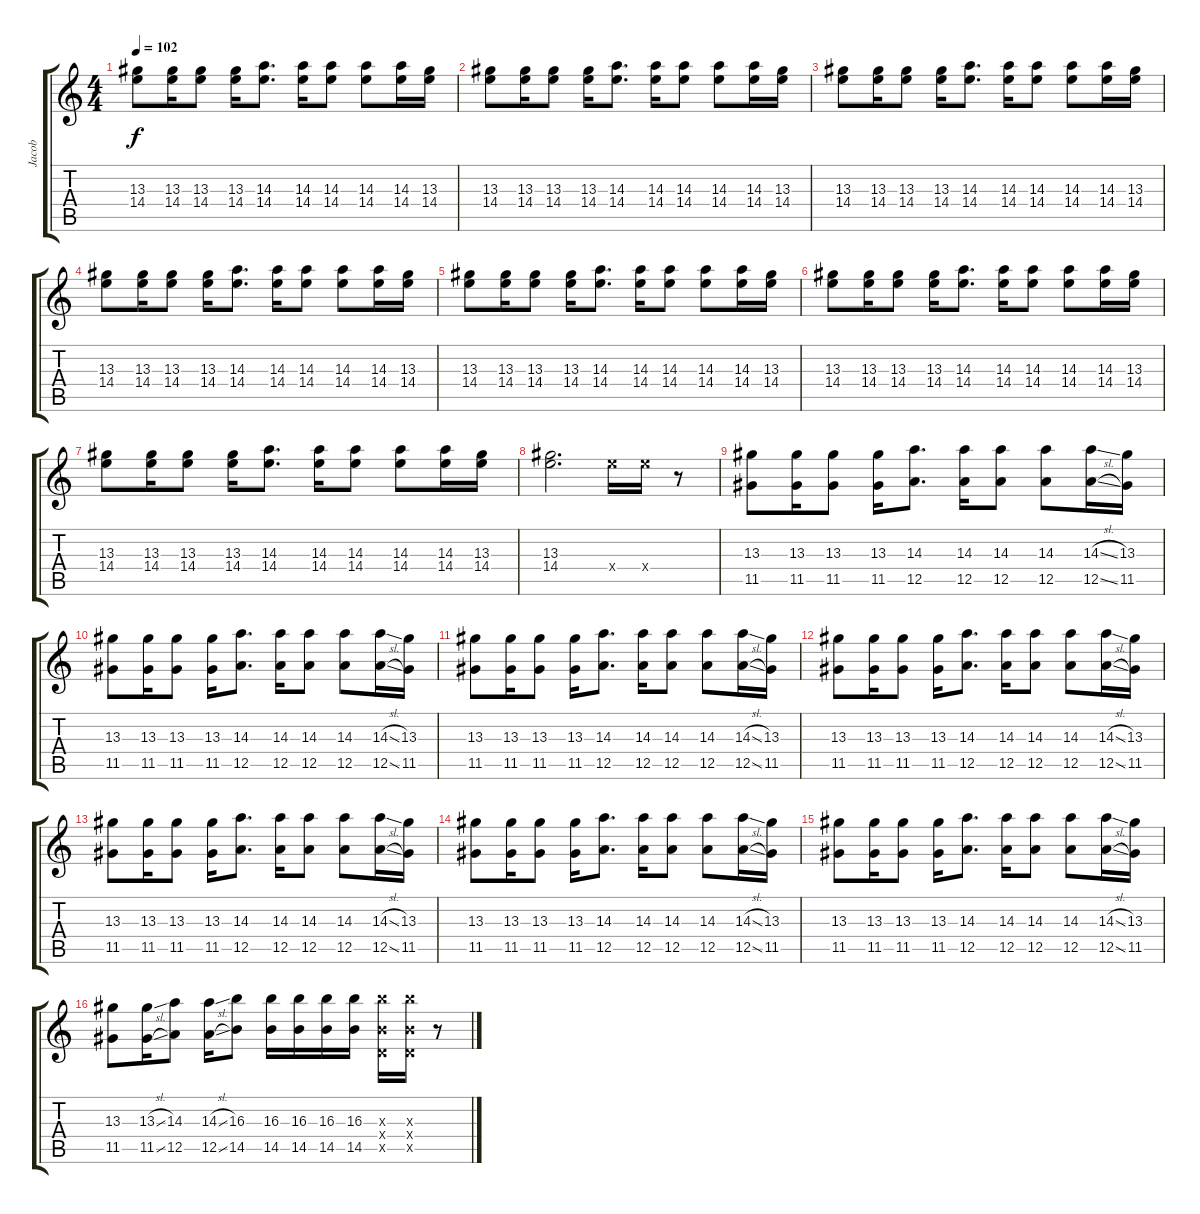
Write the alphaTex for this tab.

\track ("Jacob" "Jacob") {instrument overdrivenguitar}
\staff {score tabs}
\tuning (E4 B3 G3 D3 A2 D2) {hide}
\ts (4 4)
\tempo 102
\clef g2
\ks c
(13.3 14.4).8{dy f instrument electricguitarclean} (13.3 14.4).16 (13.3 14.4).8 (13.3 14.4).16 (14.3 14.4).8{d} (14.3 14.4).16 (14.3 14.4).8 (14.3 14.4).8 (14.3 14.4).16 (13.3 14.4).16 |
(13.3 14.4).8 (13.3 14.4).16 (13.3 14.4).8 (13.3 14.4).16 (14.3 14.4).8{d} (14.3 14.4).16 (14.3 14.4).8 (14.3 14.4).8 (14.3 14.4).16 (13.3 14.4).16 |
(13.3 14.4).8 (13.3 14.4).16 (13.3 14.4).8 (13.3 14.4).16 (14.3 14.4).8{d} (14.3 14.4).16 (14.3 14.4).8 (14.3 14.4).8 (14.3 14.4).16 (13.3 14.4).16 |
(13.3 14.4).8 (13.3 14.4).16 (13.3 14.4).8 (13.3 14.4).16 (14.3 14.4).8{d} (14.3 14.4).16 (14.3 14.4).8 (14.3 14.4).8 (14.3 14.4).16 (13.3 14.4).16 |
(13.3 14.4).8 (13.3 14.4).16 (13.3 14.4).8 (13.3 14.4).16 (14.3 14.4).8{d} (14.3 14.4).16 (14.3 14.4).8 (14.3 14.4).8 (14.3 14.4).16 (13.3 14.4).16 |
(13.3 14.4).8 (13.3 14.4).16 (13.3 14.4).8 (13.3 14.4).16 (14.3 14.4).8{d} (14.3 14.4).16 (14.3 14.4).8 (14.3 14.4).8 (14.3 14.4).16 (13.3 14.4).16 |
(13.3 14.4).8 (13.3 14.4).16 (13.3 14.4).8 (13.3 14.4).16 (14.3 14.4).8{d} (14.3 14.4).16 (14.3 14.4).8 (14.3 14.4).8 (14.3 14.4).16 (13.3 14.4).16 |
(13.3 14.4).2{d} 14.4{x}.16{instrument overdrivenguitar} 14.4{x}.16 r.8 |
(13.3 11.5).8{instrument overdrivenguitar} (13.3 11.5).16 (13.3 11.5).8 (13.3 11.5).16 (14.3 12.5).8{d} (14.3 12.5).16 (14.3 12.5).8 (14.3 12.5).8 (14.3{sl} 12.5{sl}).16 (13.3 11.5).16 |
(13.3 11.5).8 (13.3 11.5).16 (13.3 11.5).8 (13.3 11.5).16 (14.3 12.5).8{d} (14.3 12.5).16 (14.3 12.5).8 (14.3 12.5).8 (14.3{sl} 12.5{sl}).16 (13.3 11.5).16 |
(13.3 11.5).8 (13.3 11.5).16 (13.3 11.5).8 (13.3 11.5).16 (14.3 12.5).8{d} (14.3 12.5).16 (14.3 12.5).8 (14.3 12.5).8 (14.3{sl} 12.5{sl}).16 (13.3 11.5).16 |
(13.3 11.5).8 (13.3 11.5).16 (13.3 11.5).8 (13.3 11.5).16 (14.3 12.5).8{d} (14.3 12.5).16 (14.3 12.5).8 (14.3 12.5).8 (14.3{sl} 12.5{sl}).16 (13.3 11.5).16 |
(13.3 11.5).8 (13.3 11.5).16 (13.3 11.5).8 (13.3 11.5).16 (14.3 12.5).8{d} (14.3 12.5).16 (14.3 12.5).8 (14.3 12.5).8 (14.3{sl} 12.5{sl}).16 (13.3 11.5).16 |
(13.3 11.5).8 (13.3 11.5).16 (13.3 11.5).8 (13.3 11.5).16 (14.3 12.5).8{d} (14.3 12.5).16 (14.3 12.5).8 (14.3 12.5).8 (14.3{sl} 12.5{sl}).16 (13.3 11.5).16 |
(13.3 11.5).8 (13.3 11.5).16 (13.3 11.5).8 (13.3 11.5).16 (14.3 12.5).8{d} (14.3 12.5).16 (14.3 12.5).8 (14.3 12.5).8 (14.3{sl} 12.5{sl}).16 (13.3 11.5).16 |
(13.3 11.5).8 (13.3{sl} 11.5{sl}).16 (14.3 12.5).8 (14.3{sl} 12.5{sl}).16 (16.3 14.5).8 (16.3 14.5).16 (16.3 14.5).16 (16.3 14.5).16 (16.3 14.5).16 (16.3{x} 0.4{x} 14.5{x}).16 (16.3{x} 0.4{x} 14.5{x}).16 r.8
